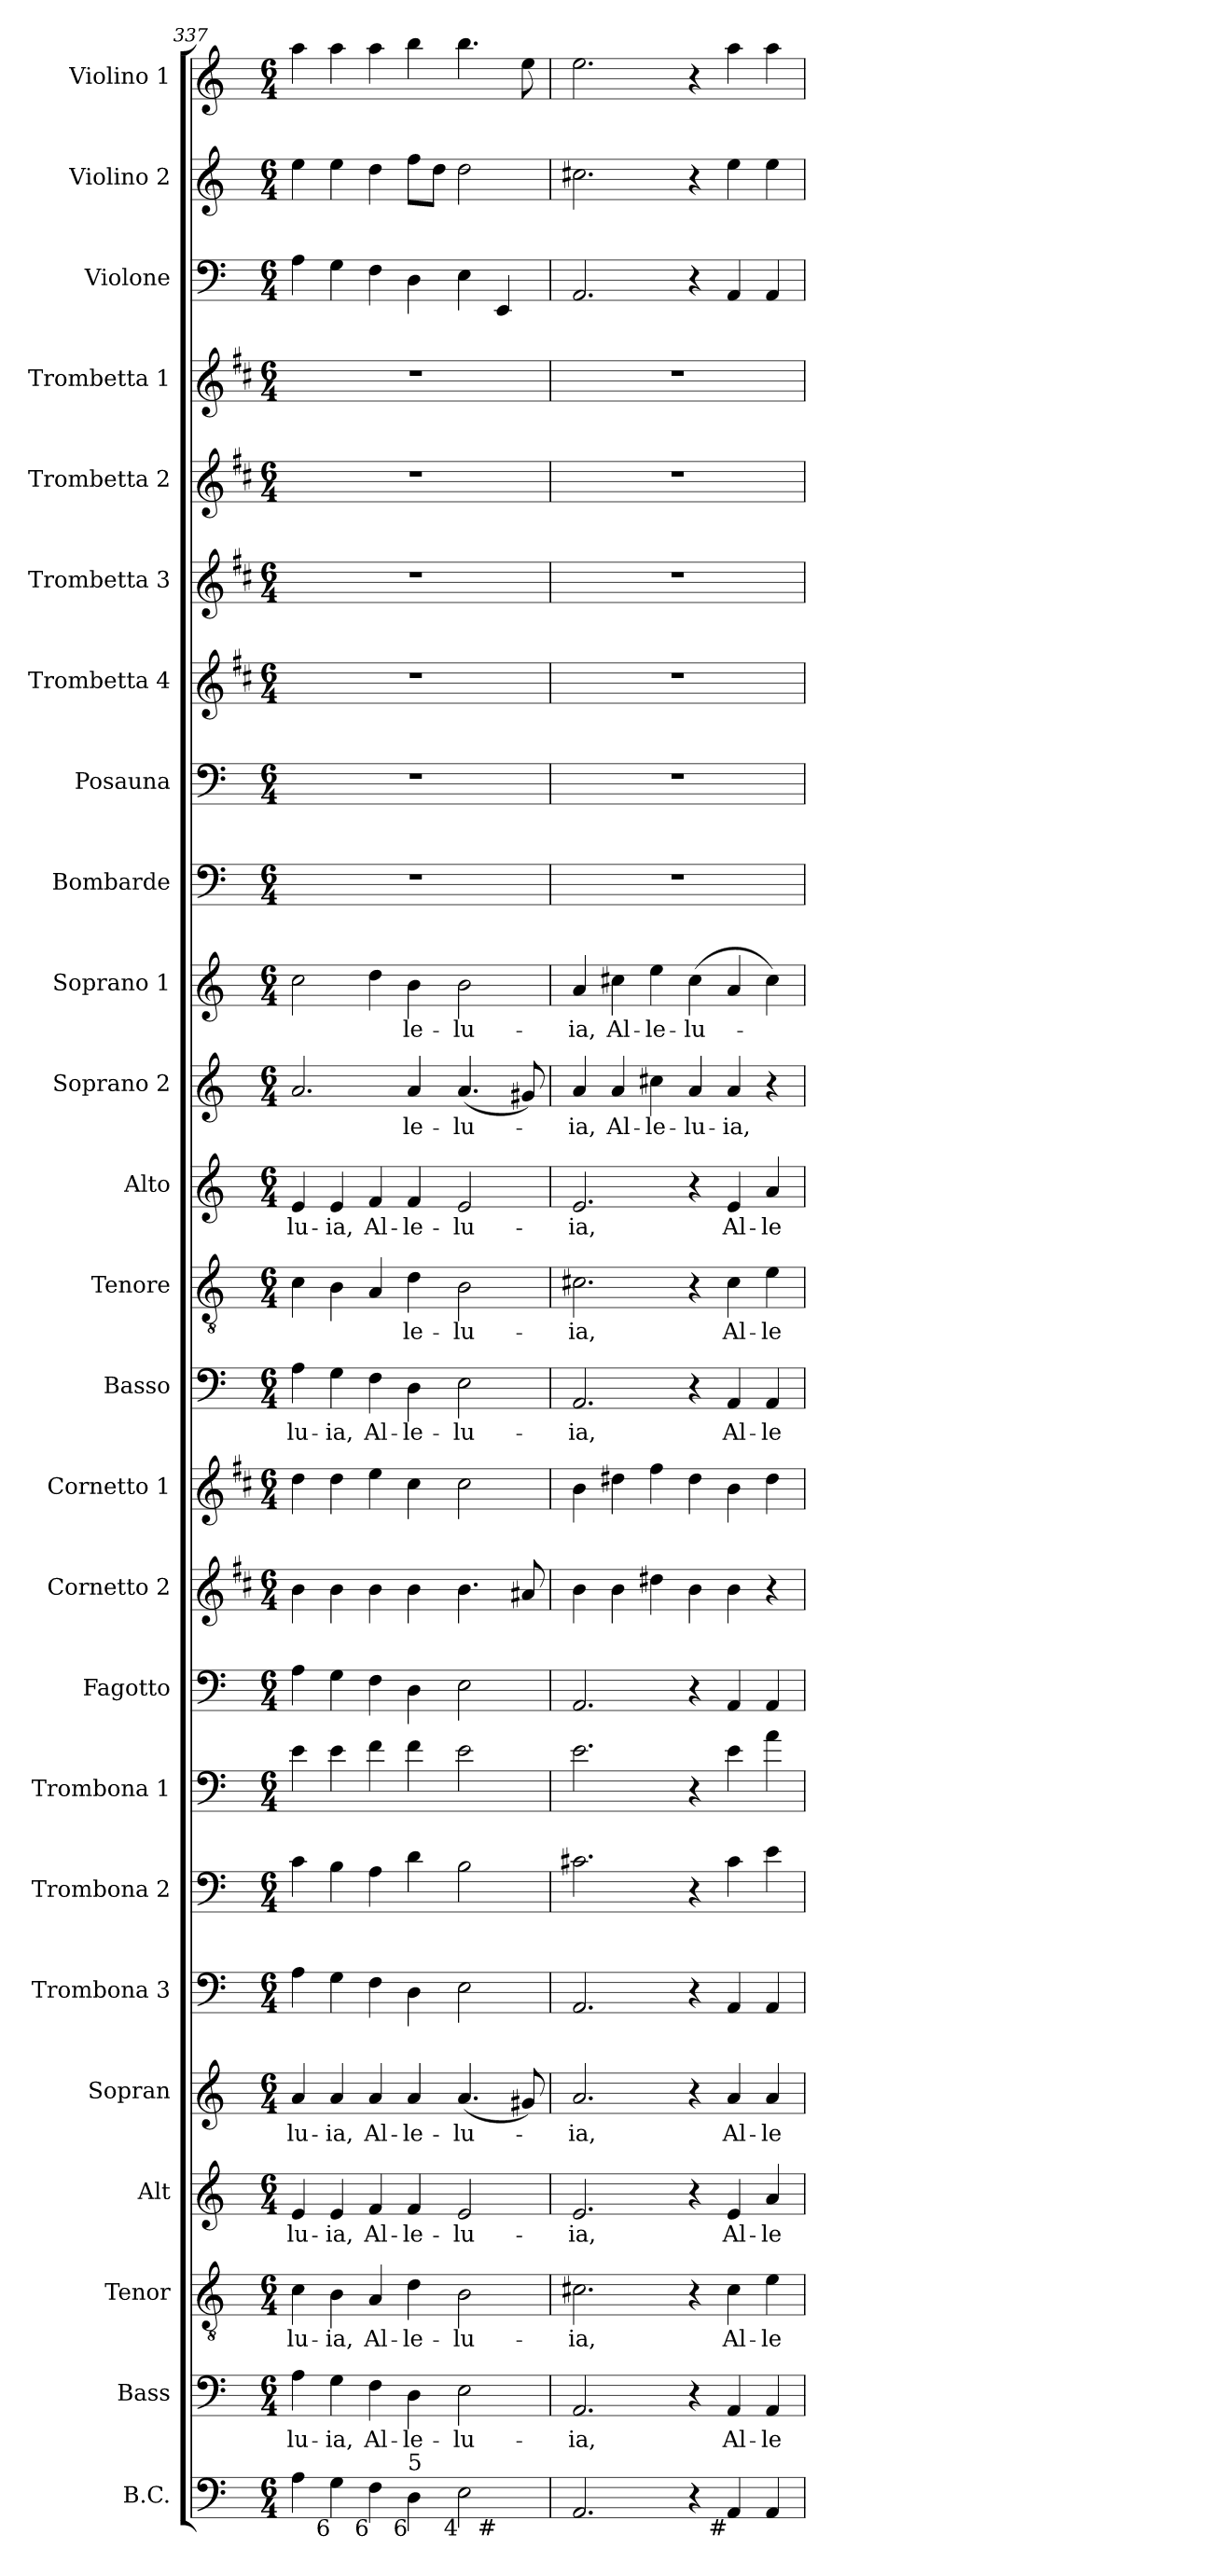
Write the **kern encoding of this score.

**kern	**kern	**text	**kern	**text	**kern	**text	**kern	**text	**kern	**kern	**kern	**kern	**kern	**kern	**kern	**text	**kern	**text	**kern	**text	**kern	**text	**kern	**text	**kern	**kern	**kern	**kern	**kern	**kern	**kern	**kern	**kern
*part25	*part24	*part24	*part23	*part23	*part22	*part22	*part21	*part21	*part20	*part19	*part18	*part17	*part16	*part15	*part14	*part14	*part13	*part13	*part12	*part12	*part11	*part11	*part10	*part10	*part9	*part8	*part7	*part6	*part5	*part4	*part3	*part2	*part1
*staff25	*staff24	*staff24	*staff23	*staff23	*staff22	*staff22	*staff21	*staff21	*staff20	*staff19	*staff18	*staff17	*staff16	*staff15	*staff14	*staff14	*staff13	*staff13	*staff12	*staff12	*staff11	*staff11	*staff10	*staff10	*staff9	*staff8	*staff7	*staff6	*staff5	*staff4	*staff3	*staff2	*staff1
*I"B.C.	*I"Bass	*	*I"Tenor	*	*I"Alt	*	*I"Sopran	*	*I"Trombona 3	*I"Trombona 2	*I"Trombona 1	*I"Fagotto	*I"Cornetto 2	*I"Cornetto 1	*I"Basso	*	*I"Tenore	*	*I"Alto	*	*I"Soprano 2	*	*I"Soprano 1	*	*I"Bombarde	*I"Posauna	*I"Trombetta 4	*I"Trombetta 3	*I"Trombetta 2	*I"Trombetta 1	*I"Violone	*I"Violino 2	*I"Violino 1
*I'B.C.	*I'B.	*	*I'T.	*	*I'A.	*	*I'S.	*	*I'Tbn. 2	*I'Tbn. 2	*I'Tbn. 1	*I'Fag.	*I'Cor. 2	*I'Cor. 1	*I'B.	*	*I'T.	*	*I'A.	*	*I'S.	*	*I'S.	*	*	*	*	*	*	*	*	*I'Vl. 2	*I'Vl. 1
*clefF4	*clefF4	*	*clefGv2	*	*clefG2	*	*clefG2	*	*clefF4	*clefF4	*clefF4	*clefF4	*clefG2	*clefG2	*clefF4	*	*clefGv2	*	*clefG2	*	*clefG2	*	*clefG2	*	*clefF4	*clefF4	*clefG2	*clefG2	*clefG2	*clefG2	*clefF4	*clefG2	*clefG2
*	*	*	*ITrd7c12	*	*	*	*	*	*	*	*	*	*ITrd1c2	*ITrd1c2	*	*	*ITrd7c12	*	*	*	*	*	*	*	*	*	*ITrd1c2	*ITrd1c2	*ITrd1c2	*ITrd1c2	*	*	*
*k[]	*k[]	*	*k[]	*	*k[]	*	*k[]	*	*k[]	*k[]	*k[]	*k[]	*k[]	*k[]	*k[]	*	*k[]	*	*k[]	*	*k[]	*	*k[]	*	*k[]	*k[]	*k[]	*k[]	*k[]	*k[]	*k[]	*k[]	*k[]
*C:	*C:	*	*C:	*	*C:	*	*C:	*	*C:	*C:	*C:	*C:	*C:	*C:	*C:	*	*C:	*	*C:	*	*C:	*	*C:	*	*C:	*C:	*C:	*C:	*C:	*C:	*C:	*C:	*C:
*M6/4	*M6/4	*	*M6/4	*	*M6/4	*	*M6/4	*	*M6/4	*M6/4	*M6/4	*M6/4	*M6/4	*M6/4	*M6/4	*	*M6/4	*	*M6/4	*	*M6/4	*	*M6/4	*	*M6/4	*M6/4	*M6/4	*M6/4	*M6/4	*M6/4	*M6/4	*M6/4	*M6/4
=337	=337	=337	=337	=337	=337	=337	=337	=337	=337	=337	=337	=337	=337	=337	=337	=337	=337	=337	=337	=337	=337	=337	=337	=337	=337	=337	=337	=337	=337	=337	=337	=337	=337
!	!	!LO:LY:b:color=#000000	!	!	!	!	!	!	!	!	!	!	!	!	!	!	!	!	!	!	!	!	!	!	!	!	!	!	!	!	!	!	!
!	!	!	!	!LO:LY:b:color=#000000	!	!	!	!	!	!	!	!	!	!	!	!	!	!	!	!	!	!	!	!	!	!	!	!	!	!	!	!	!
!	!	!	!	!	!	!LO:LY:b:color=#000000	!	!	!	!	!	!	!	!	!	!	!	!	!	!	!	!	!	!	!	!	!	!	!	!	!	!	!
!	!	!	!	!	!	!	!	!LO:LY:b:color=#000000	!	!	!	!	!	!	!	!	!	!	!	!	!	!	!	!	!	!	!	!	!	!	!	!	!
!	!	!	!	!	!	!	!	!	!	!	!	!	!	!	!	!LO:LY:b:color=#000000	!	!	!	!	!	!	!	!	!	!	!	!	!	!	!	!	!
!	!	!	!	!	!	!	!	!	!	!	!	!	!	!	!	!	!	!	!	!LO:LY:b:color=#000000	!	!	!	!	!LO:N:vis=1	!LO:N:vis=1	!LO:N:vis=1	!LO:N:vis=1	!LO:N:vis=1	!LO:N:vis=1	!	!	!
*^	*	*	*	*	*	*	*	*	*	*	*	*	*	*	*	*	*	*	*	*	*	*	*	*	*	*	*	*	*	*	*	*	*
4Ai\	1ryy	4Ai\	-lu-	4Ci\	-lu-	4ei/	-lu-	4ai/	-lu-	4Ai\	4ci\	4ei\	4Ai\	4ai\	4cci\	4Ai\	-lu-	4Ci\	.	4ei/	-lu-	2.ai/	.	2cci\	.	1.r	1.r	1.r	1.r	1.r	1.r	4Ai\	4eei\	4aai\
!	!	!	!LO:LY:b:color=#000000	!	!	!	!	!	!	!	!	!	!	!	!	!	!	!	!	!	!	!	!	!	!	!	!	!	!	!	!	!	!	!
!	!	!	!	!	!LO:LY:b:color=#000000	!	!	!	!	!	!	!	!	!	!	!	!	!	!	!	!	!	!	!	!	!	!	!	!	!	!	!	!	!
!	!	!	!	!	!	!	!LO:LY:b:color=#000000	!	!	!	!	!	!	!	!	!	!	!	!	!	!	!	!	!	!	!	!	!	!	!	!	!	!	!
!	!	!	!	!	!	!	!	!	!LO:LY:b:color=#000000	!	!	!	!	!	!	!	!	!	!	!	!	!	!	!	!	!	!	!	!	!	!	!	!	!
!	!	!	!	!	!	!	!	!	!	!	!	!	!	!	!	!	!LO:LY:b:color=#000000	!	!	!	!	!	!	!	!	!	!	!	!	!	!	!	!	!
!LO:TX:b:rj:t=6	!	!	!	!	!	!	!	!	!	!	!	!	!	!	!	!	!	!	!	!	!	!	!	!	!	!	!	!	!	!	!	!	!	!
!	!	!	!	!	!	!	!	!	!	!	!	!	!	!	!	!	!	!	!	!	!LO:LY:b:color=#000000	!	!	!	!	!	!	!	!	!	!	!	!	!
4Gi\	.	4Gi\	-ia,	4BBi\	-ia,	4ei/	-ia,	4ai/	-ia,	4Gi\	4Bi\	4ei\	4Gi\	4ai\	4cci\	4Gi\	-ia,	4BBi\	.	4ei/	-ia,	.	.	.	.	.	.	.	.	.	.	4Gi\	4eei\	4aai\
!	!	!	!LO:LY:b:color=#000000	!	!	!	!	!	!	!	!	!	!	!	!	!	!	!	!	!	!	!	!	!	!	!	!	!	!	!	!	!	!	!
!	!	!	!	!	!LO:LY:b:color=#000000	!	!	!	!	!	!	!	!	!	!	!	!	!	!	!	!	!	!	!	!	!	!	!	!	!	!	!	!	!
!	!	!	!	!	!	!	!LO:LY:b:color=#000000	!	!	!	!	!	!	!	!	!	!	!	!	!	!	!	!	!	!	!	!	!	!	!	!	!	!	!
!	!	!	!	!	!	!	!	!	!LO:LY:b:color=#000000	!	!	!	!	!	!	!	!	!	!	!	!	!	!	!	!	!	!	!	!	!	!	!	!	!
!	!	!	!	!	!	!	!	!	!	!	!	!	!	!	!	!	!LO:LY:b:color=#000000	!	!	!	!	!	!	!	!	!	!	!	!	!	!	!	!	!
!LO:TX:b:rj:t=6	!	!	!	!	!	!	!	!	!	!	!	!	!	!	!	!	!	!	!	!	!	!	!	!	!	!	!	!	!	!	!	!	!	!
!	!	!	!	!	!	!	!	!	!	!	!	!	!	!	!	!	!	!	!	!	!LO:LY:b:color=#000000	!	!	!	!	!	!	!	!	!	!	!	!	!
4Fi\	.	4Fi\	Al-	4AAi/	Al-	4fi/	Al-	4ai/	Al-	4Fi\	4Ai\	4fi\	4Fi\	4ai\	4ddi\	4Fi\	Al-	4AAi/	.	4fi/	Al-	.	.	4ddi\	.	.	.	.	.	.	.	4Fi\	4ddi\	4aai\
!	!	!	!LO:LY:b:color=#000000	!	!	!	!	!	!	!	!	!	!	!	!	!	!	!	!	!	!	!	!	!	!	!	!	!	!	!	!	!	!	!
!	!	!	!	!	!LO:LY:b:color=#000000	!	!	!	!	!	!	!	!	!	!	!	!	!	!	!	!	!	!	!	!	!	!	!	!	!	!	!	!	!
!	!	!	!	!	!	!	!LO:LY:b:color=#000000	!	!	!	!	!	!	!	!	!	!	!	!	!	!	!	!	!	!	!	!	!	!	!	!	!	!	!
!	!	!	!	!	!	!	!	!	!LO:LY:b:color=#000000	!	!	!	!	!	!	!	!	!	!	!	!	!	!	!	!	!	!	!	!	!	!	!	!	!
!	!	!	!	!	!	!	!	!	!	!	!	!	!	!	!	!	!LO:LY:b:color=#000000	!	!	!	!	!	!	!	!	!	!	!	!	!	!	!	!	!
!	!	!	!	!	!	!	!	!	!	!	!	!	!	!	!	!	!	!	!LO:LY:b:color=#000000	!	!	!	!	!	!	!	!	!	!	!	!	!	!	!
!	!	!	!	!	!	!	!	!	!	!	!	!	!	!	!	!	!	!	!	!	!LO:LY:b:color=#000000	!	!	!	!	!	!	!	!	!	!	!	!	!
!	!	!	!	!	!	!	!	!	!	!	!	!	!	!	!	!	!	!	!	!	!	!	!LO:LY:b:color=#000000	!	!	!	!	!	!	!	!	!	!	!
!LO:TX:b:rj:t=6	!	!	!	!	!	!	!	!	!	!	!	!	!	!	!	!	!	!	!	!	!	!	!	!	!	!	!	!	!	!	!	!	!	!
!LO:TX:t=5	!	!	!	!	!	!	!	!	!	!	!	!	!	!	!	!	!	!	!	!	!	!	!	!	!	!	!	!	!	!	!	!	!	!
!	!	!	!	!	!	!	!	!	!	!	!	!	!	!	!	!	!	!	!	!	!	!	!	!	!LO:LY:b:color=#000000	!	!	!	!	!	!	!	!	!
4Di\	.	4Di\	-le-	4Di\	-le-	4fi/	-le-	4ai/	-le-	4Di\	4di\	4fi\	4Di\	4ai\	4bi\	4Di\	-le-	4Di\	-le-	4fi/	-le-	4ai/	-le-	4bi\	-le-	.	.	.	.	.	.	4Di\	8ffi\L	4bbi\
.	.	.	.	.	.	.	.	.	.	.	.	.	.	.	.	.	.	.	.	.	.	.	.	.	.	.	.	.	.	.	.	.	8ddi\J	.
!	!	!	!LO:LY:b:color=#000000	!	!	!	!	!	!	!	!	!	!	!	!	!	!	!	!	!	!	!	!	!	!	!	!	!	!	!	!	!	!	!
!	!	!	!	!	!LO:LY:b:color=#000000	!	!	!	!	!	!	!	!	!	!	!	!	!	!	!	!	!	!	!	!	!	!	!	!	!	!	!	!	!
!	!	!	!	!	!	!	!LO:LY:b:color=#000000	!	!	!	!	!	!	!	!	!	!	!	!	!	!	!	!	!	!	!	!	!	!	!	!	!	!	!
!	!	!	!	!	!	!	!	!	!LO:LY:b:color=#000000	!	!	!	!	!	!	!	!	!	!	!	!	!	!	!	!	!	!	!	!	!	!	!	!	!
!	!	!	!	!	!	!	!	!	!	!	!	!	!	!	!	!	!LO:LY:b:color=#000000	!	!	!	!	!	!	!	!	!	!	!	!	!	!	!	!	!
!	!	!	!	!	!	!	!	!	!	!	!	!	!	!	!	!	!	!	!LO:LY:b:color=#000000	!	!	!	!	!	!	!	!	!	!	!	!	!	!	!
!	!	!	!	!	!	!	!	!	!	!	!	!	!	!	!	!	!	!	!	!	!LO:LY:b:color=#000000	!	!	!	!	!	!	!	!	!	!	!	!	!
!	!	!	!	!	!	!	!	!	!	!	!	!	!	!	!	!	!	!	!	!	!	!	!LO:LY:b:color=#000000	!	!	!	!	!	!	!	!	!	!	!
!LO:TX:b:rj:t=4	!	!	!	!	!	!	!	!	!	!	!	!	!	!	!	!	!	!	!	!	!	!	!	!	!	!	!	!	!	!	!	!	!	!
!	!	!	!	!	!	!	!	!	!	!	!	!	!	!	!	!	!	!	!	!	!	!	!	!	!LO:LY:b:color=#000000	!	!	!	!	!	!	!	!	!
2Ei\	4ryy	2Ei\	-lu-	2BBi\	-lu-	2ei/	-lu-	(4.ai/	-lu-	2Ei\	2Bi\	2ei\	2Ei\	4.ai\	2bi\	2Ei\	-lu-	2BBi\	-lu-	2ei/	-lu-	(4.ai/	-lu-	2bi\	-lu-	.	.	.	.	.	.	4Ei\	2ddi\	4.bbi\
!	!LO:TX:b:rj:t=#	!	!	!	!	!	!	!	!	!	!	!	!	!	!	!	!	!	!	!	!	!	!	!	!	!	!	!	!	!	!	!	!	!
.	4ryy	.	.	.	.	.	.	.	.	.	.	.	.	.	.	.	.	.	.	.	.	.	.	.	.	.	.	.	.	.	.	4EEi/	.	.
.	.	.	.	.	.	.	.	8g#Xi/)	.	.	.	.	.	8g#Xi/	.	.	.	.	.	.	.	8g#Xi/)	.	.	.	.	.	.	.	.	.	.	.	8eei\
*v	*v	*	*	*	*	*	*	*	*	*	*	*	*	*	*	*	*	*	*	*	*	*	*	*	*	*	*	*	*	*	*	*	*	*
!!LO:PB:g=z
=338	=338	=338	=338	=338	=338	=338	=338	=338	=338	=338	=338	=338	=338	=338	=338	=338	=338	=338	=338	=338	=338	=338	=338	=338	=338	=338	=338	=338	=338	=338	=338	=338	=338
*^	*	*	*	*	*	*	*	*	*	*	*	*	*	*	*	*	*	*	*	*	*	*	*	*	*	*	*	*	*	*	*	*	*
!	!	!	!LO:LY:b:color=#000000	!	!	!	!	!	!	!	!	!	!	!	!	!	!	!	!	!	!	!	!	!	!	!	!	!	!	!	!	!	!	!
*v	*v	*	*	*	*	*	*	*	*	*	*	*	*	*	*	*	*	*	*	*	*	*	*	*	*	*	*	*	*	*	*	*	*	*
*^	*	*	*	*	*	*	*	*	*	*	*	*	*	*	*	*	*	*	*	*	*	*	*	*	*	*	*	*	*	*	*	*	*
!	!	!	!	!	!LO:LY:b:color=#000000	!	!	!	!	!	!	!	!	!	!	!	!	!	!	!	!	!	!	!	!	!	!	!	!	!	!	!	!	!
*v	*v	*	*	*	*	*	*	*	*	*	*	*	*	*	*	*	*	*	*	*	*	*	*	*	*	*	*	*	*	*	*	*	*	*
*^	*	*	*	*	*	*	*	*	*	*	*	*	*	*	*	*	*	*	*	*	*	*	*	*	*	*	*	*	*	*	*	*	*
!	!	!	!	!	!	!	!LO:LY:b:color=#000000	!	!	!	!	!	!	!	!	!	!	!	!	!	!	!	!	!	!	!	!	!	!	!	!	!	!	!
*v	*v	*	*	*	*	*	*	*	*	*	*	*	*	*	*	*	*	*	*	*	*	*	*	*	*	*	*	*	*	*	*	*	*	*
*^	*	*	*	*	*	*	*	*	*	*	*	*	*	*	*	*	*	*	*	*	*	*	*	*	*	*	*	*	*	*	*	*	*
!	!	!	!	!	!	!	!	!	!LO:LY:b:color=#000000	!	!	!	!	!	!	!	!	!	!	!	!	!	!	!	!	!	!	!	!	!	!	!	!	!
*v	*v	*	*	*	*	*	*	*	*	*	*	*	*	*	*	*	*	*	*	*	*	*	*	*	*	*	*	*	*	*	*	*	*	*
*^	*	*	*	*	*	*	*	*	*	*	*	*	*	*	*	*	*	*	*	*	*	*	*	*	*	*	*	*	*	*	*	*	*
!	!	!	!	!	!	!	!	!	!	!	!	!	!	!	!	!	!LO:LY:b:color=#000000	!	!	!	!	!	!	!	!	!	!	!	!	!	!	!	!	!
*v	*v	*	*	*	*	*	*	*	*	*	*	*	*	*	*	*	*	*	*	*	*	*	*	*	*	*	*	*	*	*	*	*	*	*
*^	*	*	*	*	*	*	*	*	*	*	*	*	*	*	*	*	*	*	*	*	*	*	*	*	*	*	*	*	*	*	*	*	*
!	!	!	!	!	!	!	!	!	!	!	!	!	!	!	!	!	!	!	!LO:LY:b:color=#000000	!	!	!	!	!	!	!	!	!	!	!	!	!	!	!
*v	*v	*	*	*	*	*	*	*	*	*	*	*	*	*	*	*	*	*	*	*	*	*	*	*	*	*	*	*	*	*	*	*	*	*
*^	*	*	*	*	*	*	*	*	*	*	*	*	*	*	*	*	*	*	*	*	*	*	*	*	*	*	*	*	*	*	*	*	*
!	!	!	!	!	!	!	!	!	!	!	!	!	!	!	!	!	!	!	!	!	!LO:LY:b:color=#000000	!	!	!	!	!	!	!	!	!	!	!	!	!
*v	*v	*	*	*	*	*	*	*	*	*	*	*	*	*	*	*	*	*	*	*	*	*	*	*	*	*	*	*	*	*	*	*	*	*
*^	*	*	*	*	*	*	*	*	*	*	*	*	*	*	*	*	*	*	*	*	*	*	*	*	*	*	*	*	*	*	*	*	*
!	!	!	!	!	!	!	!	!	!	!	!	!	!	!	!	!	!	!	!	!	!	!	!LO:LY:b:color=#000000	!	!	!	!	!	!	!	!	!	!	!
*v	*v	*	*	*	*	*	*	*	*	*	*	*	*	*	*	*	*	*	*	*	*	*	*	*	*	*	*	*	*	*	*	*	*	*
*^	*	*	*	*	*	*	*	*	*	*	*	*	*	*	*	*	*	*	*	*	*	*	*	*	*	*	*	*	*	*	*	*	*
!LO:TX:b:rj:t=#	!	!	!	!	!	!	!	!	!	!	!	!	!	!	!	!	!	!	!	!	!	!	!	!	!	!	!	!	!	!	!	!	!	!
!	!	!	!	!	!	!	!	!	!	!	!	!	!	!	!	!	!	!	!	!	!	!	!	!	!LO:LY:b:color=#000000	!LO:N:vis=1	!LO:N:vis=1	!LO:N:vis=1	!LO:N:vis=1	!LO:N:vis=1	!LO:N:vis=1	!	!	!
*v	*v	*	*	*	*	*	*	*	*	*	*	*	*	*	*	*	*	*	*	*	*	*	*	*	*	*	*	*	*	*	*	*	*	*
2.AAi/	2.AAi/	-ia,	2.C#Xi\	-ia,	2.ei/	-ia,	2.ai/	-ia,	2.AAi/	2.c#Xi\	2.ei\	2.AAi/	4ai\	4ai\	2.AAi/	-ia,	2.C#Xi\	-ia,	2.ei/	-ia,	4ai/	-ia,	4ai/	-ia,	1.r	1.r	1.r	1.r	1.r	1.r	2.AAi/	2.cc#Xi\	2.eei\
!	!	!	!	!	!	!	!	!	!	!	!	!	!	!	!	!	!	!	!	!	!	!LO:LY:b:color=#000000	!	!	!	!	!	!	!	!	!	!	!
!	!	!	!	!	!	!	!	!	!	!	!	!	!	!	!	!	!	!	!	!	!	!	!	!LO:LY:b:color=#000000	!	!	!	!	!	!	!	!	!
.	.	.	.	.	.	.	.	.	.	.	.	.	4ai\	4cc#Xi\	.	.	.	.	.	.	4ai/	Al-	4cc#Xi\	Al-	.	.	.	.	.	.	.	.	.
!	!	!	!	!	!	!	!	!	!	!	!	!	!	!	!	!	!	!	!	!	!	!LO:LY:b:color=#000000	!	!	!	!	!	!	!	!	!	!	!
!	!	!	!	!	!	!	!	!	!	!	!	!	!	!	!	!	!	!	!	!	!	!	!	!LO:LY:b:color=#000000	!	!	!	!	!	!	!	!	!
.	.	.	.	.	.	.	.	.	.	.	.	.	4cc#Xi\	4eei\	.	.	.	.	.	.	4cc#Xi\	-le-	4eei\	-le-	.	.	.	.	.	.	.	.	.
!	!	!	!	!	!	!	!	!	!	!	!	!	!	!	!	!	!	!	!	!	!	!LO:LY:b:color=#000000	!	!	!	!	!	!	!	!	!	!	!
!	!	!	!	!	!	!	!	!	!	!	!	!	!	!	!	!	!	!	!	!	!	!	!	!LO:LY:b:color=#000000	!	!	!	!	!	!	!	!	!
4r	4r	.	4r	.	4r	.	4r	.	4r	4r	4r	4r	4ai\	4cc#i\	4r	.	4r	.	4r	.	4ai/	-lu-	(4cc#i\	-lu-	.	.	.	.	.	.	4r	4r	4r
!	!	!LO:LY:b:color=#000000	!	!	!	!	!	!	!	!	!	!	!	!	!	!	!	!	!	!	!	!	!	!	!	!	!	!	!	!	!	!	!
!	!	!	!	!LO:LY:b:color=#000000	!	!	!	!	!	!	!	!	!	!	!	!	!	!	!	!	!	!	!	!	!	!	!	!	!	!	!	!	!
!	!	!	!	!	!	!LO:LY:b:color=#000000	!	!	!	!	!	!	!	!	!	!	!	!	!	!	!	!	!	!	!	!	!	!	!	!	!	!	!
!	!	!	!	!	!	!	!	!LO:LY:b:color=#000000	!	!	!	!	!	!	!	!	!	!	!	!	!	!	!	!	!	!	!	!	!	!	!	!	!
!	!	!	!	!	!	!	!	!	!	!	!	!	!	!	!	!LO:LY:b:color=#000000	!	!	!	!	!	!	!	!	!	!	!	!	!	!	!	!	!
!	!	!	!	!	!	!	!	!	!	!	!	!	!	!	!	!	!	!LO:LY:b:color=#000000	!	!	!	!	!	!	!	!	!	!	!	!	!	!	!
!	!	!	!	!	!	!	!	!	!	!	!	!	!	!	!	!	!	!	!	!LO:LY:b:color=#000000	!	!	!	!	!	!	!	!	!	!	!	!	!
!LO:TX:b:rj:t=#	!	!	!	!	!	!	!	!	!	!	!	!	!	!	!	!	!	!	!	!	!	!	!	!	!	!	!	!	!	!	!	!	!
!	!	!	!	!	!	!	!	!	!	!	!	!	!	!	!	!	!	!	!	!	!	!LO:LY:b:color=#000000	!	!	!	!	!	!	!	!	!	!	!
4AAi/	4AAi/	Al-	4C#i\	Al-	4ei/	Al-	4ai/	Al-	4AAi/	4c#i\	4ei\	4AAi/	4ai\	4ai\	4AAi/	Al-	4C#i\	Al-	4ei/	Al-	4ai/	-ia,	4ai/	.	.	.	.	.	.	.	4AAi/	4eei\	4aai\
!	!	!LO:LY:b:color=#000000	!	!	!	!	!	!	!	!	!	!	!	!	!	!	!	!	!	!	!	!	!	!	!	!	!	!	!	!	!	!	!
!	!	!	!	!LO:LY:b:color=#000000	!	!	!	!	!	!	!	!	!	!	!	!	!	!	!	!	!	!	!	!	!	!	!	!	!	!	!	!	!
!	!	!	!	!	!	!LO:LY:b:color=#000000	!	!	!	!	!	!	!	!	!	!	!	!	!	!	!	!	!	!	!	!	!	!	!	!	!	!	!
!	!	!	!	!	!	!	!	!LO:LY:b:color=#000000	!	!	!	!	!	!	!	!	!	!	!	!	!	!	!	!	!	!	!	!	!	!	!	!	!
!	!	!	!	!	!	!	!	!	!	!	!	!	!	!	!	!LO:LY:b:color=#000000	!	!	!	!	!	!	!	!	!	!	!	!	!	!	!	!	!
!	!	!	!	!	!	!	!	!	!	!	!	!	!	!	!	!	!	!LO:LY:b:color=#000000	!	!	!	!	!	!	!	!	!	!	!	!	!	!	!
!	!	!	!	!	!	!	!	!	!	!	!	!	!	!	!	!	!	!	!	!LO:LY:b:color=#000000	!	!	!	!	!	!	!	!	!	!	!	!	!
4AAi/	4AAi/	-le-	4Ei\	-le-	4ai/	-le-	4ai/	-le-	4AAi/	4ei\	4ai\	4AAi/	4r	4cc#i\	4AAi/	-le-	4Ei\	-le-	4ai/	-le-	4r	.	4cc#i\)	.	.	.	.	.	.	.	4AAi/	4eei\	4aai\
=	=	=	=	=	=	=	=	=	=	=	=	=	=	=	=	=	=	=	=	=	=	=	=	=	=	=	=	=	=	=	=	=	=
*-	*-	*-	*-	*-	*-	*-	*-	*-	*-	*-	*-	*-	*-	*-	*-	*-	*-	*-	*-	*-	*-	*-	*-	*-	*-	*-	*-	*-	*-	*-	*-	*-	*-
